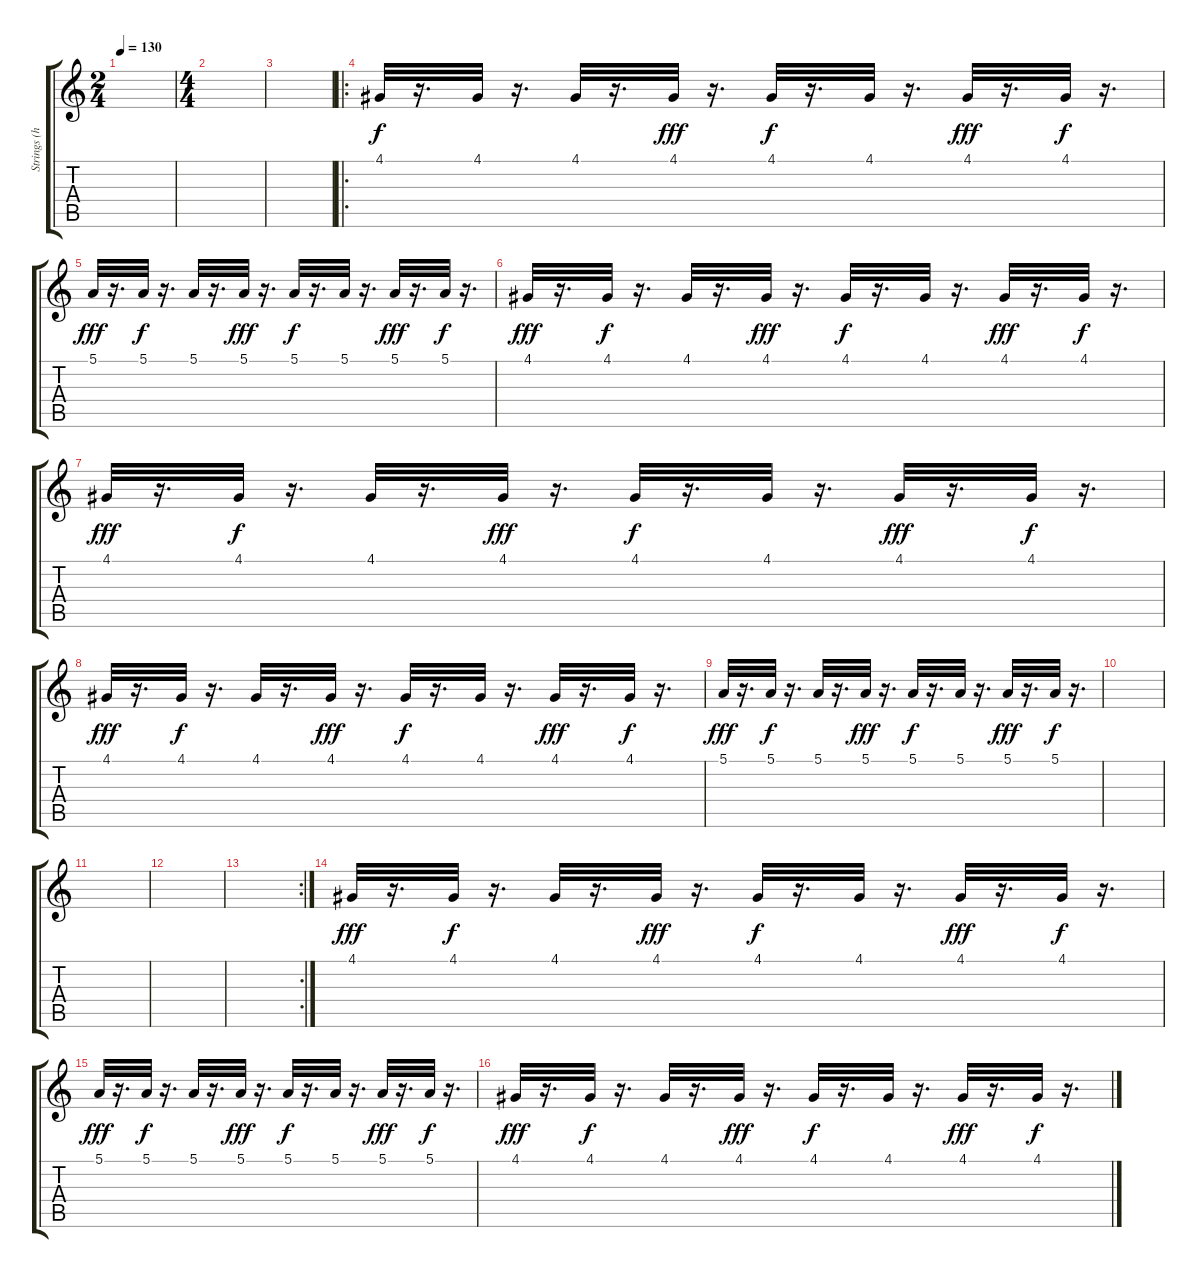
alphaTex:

\track ("Strings (high)" "Strings (h") {instrument stringensemble1}
\staff {score tabs}
\tuning (E4 B3 G3 D3 A2 E2) {hide}
\ts (2 4)
\tempo 130
\clef g2
\ks aminor
|
\ts (4 4)
|
|
\ro
\ks c
4.1.32 r.16{d} 4.1.32{dy f} r.16{d} 4.1.32 r.16{d} 4.1.32{dy fff} r.16{d} 4.1.32{dy f} r.16{d} 4.1.32 r.16{d} 4.1.32{dy fff} r.16{d} 4.1.32{dy f} r.16{d} |
5.1.32{dy fff} r.16{d} 5.1.32{dy f} r.16{d} 5.1.32 r.16{d} 5.1.32{dy fff} r.16{d} 5.1.32{dy f} r.16{d} 5.1.32 r.16{d} 5.1.32{dy fff} r.16{d} 5.1.32{dy f} r.16{d} |
4.1.32{dy fff} r.16{d} 4.1.32{dy f} r.16{d} 4.1.32 r.16{d} 4.1.32{dy fff} r.16{d} 4.1.32{dy f} r.16{d} 4.1.32 r.16{d} 4.1.32{dy fff} r.16{d} 4.1.32{dy f} r.16{d} |
4.1.32{dy fff} r.16{d} 4.1.32{dy f} r.16{d} 4.1.32 r.16{d} 4.1.32{dy fff} r.16{d} 4.1.32{dy f} r.16{d} 4.1.32 r.16{d} 4.1.32{dy fff} r.16{d} 4.1.32{dy f} r.16{d} |
4.1.32{dy fff} r.16{d} 4.1.32{dy f} r.16{d} 4.1.32 r.16{d} 4.1.32{dy fff} r.16{d} 4.1.32{dy f} r.16{d} 4.1.32 r.16{d} 4.1.32{dy fff} r.16{d} 4.1.32{dy f} r.16{d} |
5.1.32{dy fff} r.16{d} 5.1.32{dy f} r.16{d} 5.1.32 r.16{d} 5.1.32{dy fff} r.16{d} 5.1.32{dy f} r.16{d} 5.1.32 r.16{d} 5.1.32{dy fff} r.16{d} 5.1.32{dy f} r.16{d} |
\ks aminor
|
|
|
\rc 2
|
\ks c
4.1.32{dy fff} r.16{d} 4.1.32{dy f} r.16{d} 4.1.32 r.16{d} 4.1.32{dy fff} r.16{d} 4.1.32{dy f} r.16{d} 4.1.32 r.16{d} 4.1.32{dy fff} r.16{d} 4.1.32{dy f} r.16{d} |
5.1.32{dy fff} r.16{d} 5.1.32{dy f} r.16{d} 5.1.32 r.16{d} 5.1.32{dy fff} r.16{d} 5.1.32{dy f} r.16{d} 5.1.32 r.16{d} 5.1.32{dy fff} r.16{d} 5.1.32{dy f} r.16{d} |
4.1.32{dy fff} r.16{d} 4.1.32{dy f} r.16{d} 4.1.32 r.16{d} 4.1.32{dy fff} r.16{d} 4.1.32{dy f} r.16{d} 4.1.32 r.16{d} 4.1.32{dy fff} r.16{d} 4.1.32{dy f} r.16{d}
